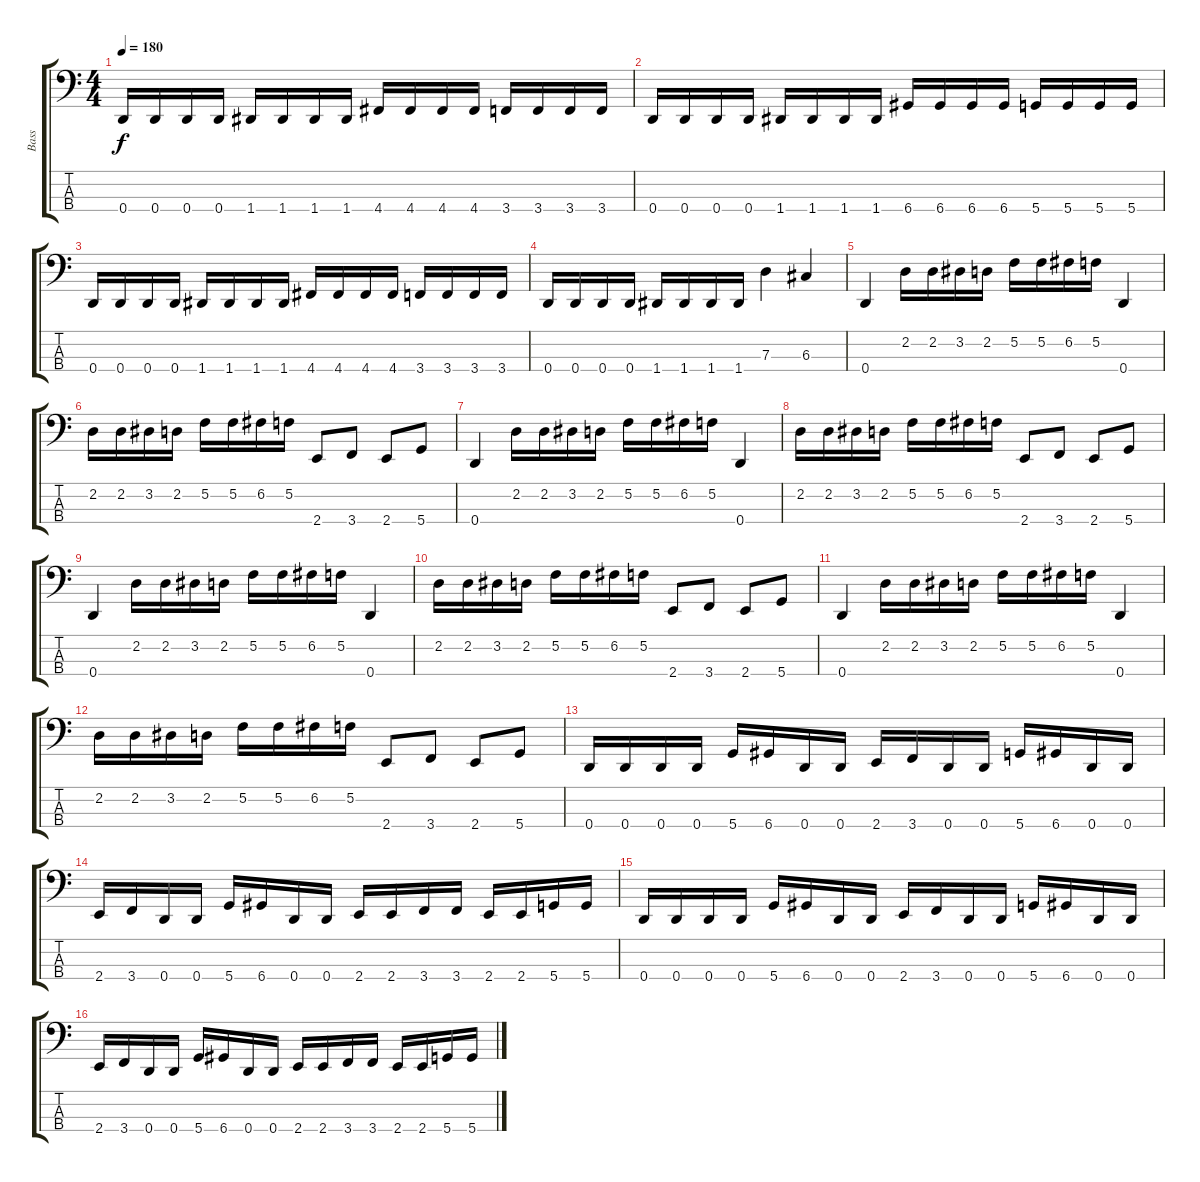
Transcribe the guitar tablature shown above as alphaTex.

\track ("Bass" "Bass") {instrument electricbasspick}
\staff {score tabs}
\tuning (F2 C2 G1 D1) {hide}
\ts (4 4)
\tempo 180
\clef f4
\ks c
0.4.16{dy f} 0.4.16 0.4.16 0.4.16 1.4.16 1.4.16 1.4.16 1.4.16 4.4.16 4.4.16 4.4.16 4.4.16 3.4.16 3.4.16 3.4.16 3.4.16 |
0.4.16 0.4.16 0.4.16 0.4.16 1.4.16 1.4.16 1.4.16 1.4.16 6.4.16 6.4.16 6.4.16 6.4.16 5.4.16 5.4.16 5.4.16 5.4.16 |
0.4.16 0.4.16 0.4.16 0.4.16 1.4.16 1.4.16 1.4.16 1.4.16 4.4.16 4.4.16 4.4.16 4.4.16 3.4.16 3.4.16 3.4.16 3.4.16 |
0.4.16 0.4.16 0.4.16 0.4.16 1.4.16 1.4.16 1.4.16 1.4.16 7.3.4 6.3.4 |
0.4.4 2.2.16 2.2.16 3.2.16 2.2.16 5.2.16 5.2.16 6.2.16 5.2.16 0.4.4 |
2.2.16 2.2.16 3.2.16 2.2.16 5.2.16 5.2.16 6.2.16 5.2.16 2.4.8 3.4.8 2.4.8 5.4.8 |
0.4.4 2.2.16 2.2.16 3.2.16 2.2.16 5.2.16 5.2.16 6.2.16 5.2.16 0.4.4 |
2.2.16 2.2.16 3.2.16 2.2.16 5.2.16 5.2.16 6.2.16 5.2.16 2.4.8 3.4.8 2.4.8 5.4.8 |
0.4.4 2.2.16 2.2.16 3.2.16 2.2.16 5.2.16 5.2.16 6.2.16 5.2.16 0.4.4 |
2.2.16 2.2.16 3.2.16 2.2.16 5.2.16 5.2.16 6.2.16 5.2.16 2.4.8 3.4.8 2.4.8 5.4.8 |
0.4.4 2.2.16 2.2.16 3.2.16 2.2.16 5.2.16 5.2.16 6.2.16 5.2.16 0.4.4 |
2.2.16 2.2.16 3.2.16 2.2.16 5.2.16 5.2.16 6.2.16 5.2.16 2.4.8 3.4.8 2.4.8 5.4.8 |
0.4.16 0.4.16 0.4.16 0.4.16 5.4.16 6.4.16 0.4.16 0.4.16 2.4.16 3.4.16 0.4.16 0.4.16 5.4.16 6.4.16 0.4.16 0.4.16 |
2.4.16 3.4.16 0.4.16 0.4.16 5.4.16 6.4.16 0.4.16 0.4.16 2.4.16 2.4.16 3.4.16 3.4.16 2.4.16 2.4.16 5.4.16 5.4.16 |
0.4.16 0.4.16 0.4.16 0.4.16 5.4.16 6.4.16 0.4.16 0.4.16 2.4.16 3.4.16 0.4.16 0.4.16 5.4.16 6.4.16 0.4.16 0.4.16 |
2.4.16 3.4.16 0.4.16 0.4.16 5.4.16 6.4.16 0.4.16 0.4.16 2.4.16 2.4.16 3.4.16 3.4.16 2.4.16 2.4.16 5.4.16 5.4.16
